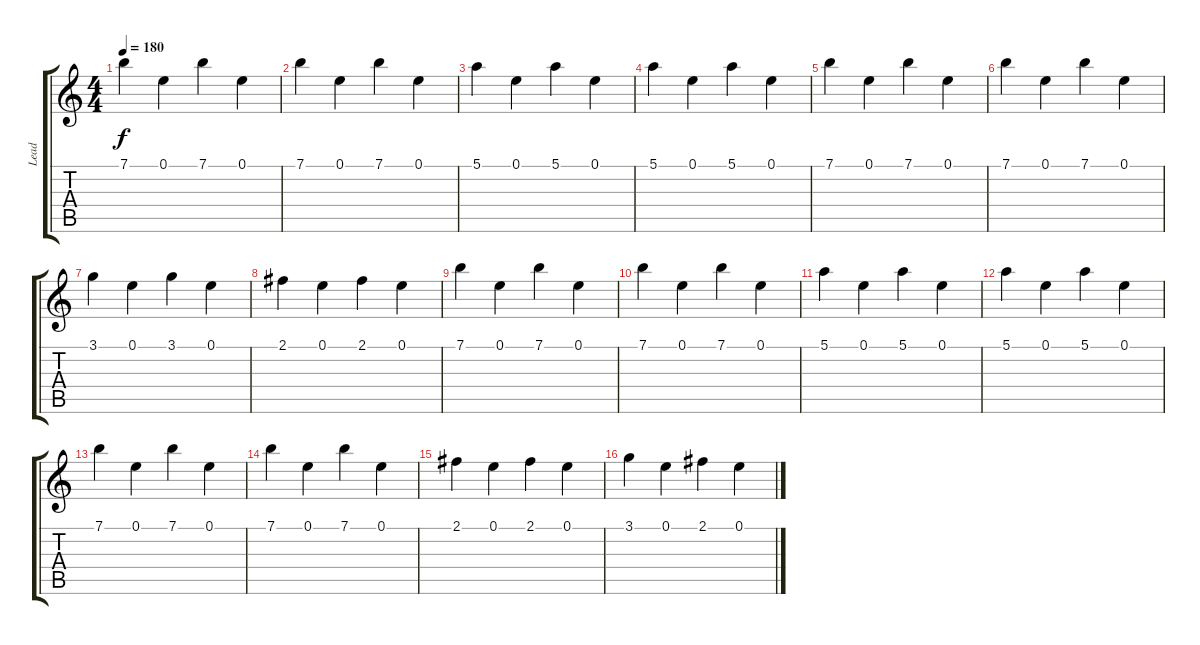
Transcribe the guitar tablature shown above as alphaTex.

\track ("Lead" "Lead") {instrument distortionguitar}
\staff {score tabs}
\tuning (E4 B3 G3 D3 A2 E2) {hide}
\ts (4 4)
\tempo 180
\clef g2
\ks c
7.1.4{dy f} 0.1.4 7.1.4 0.1.4 |
7.1.4 0.1.4 7.1.4 0.1.4 |
5.1.4 0.1.4 5.1.4 0.1.4 |
5.1.4 0.1.4 5.1.4 0.1.4 |
7.1.4 0.1.4 7.1.4 0.1.4 |
7.1.4 0.1.4 7.1.4 0.1.4 |
3.1.4 0.1.4 3.1.4 0.1.4 |
2.1.4 0.1.4 2.1.4 0.1.4 |
7.1.4 0.1.4 7.1.4 0.1.4 |
7.1.4 0.1.4 7.1.4 0.1.4 |
5.1.4 0.1.4 5.1.4 0.1.4 |
5.1.4 0.1.4 5.1.4 0.1.4 |
7.1.4 0.1.4 7.1.4 0.1.4 |
7.1.4 0.1.4 7.1.4 0.1.4 |
2.1.4 0.1.4 2.1.4 0.1.4 |
3.1.4 0.1.4 2.1.4 0.1.4
